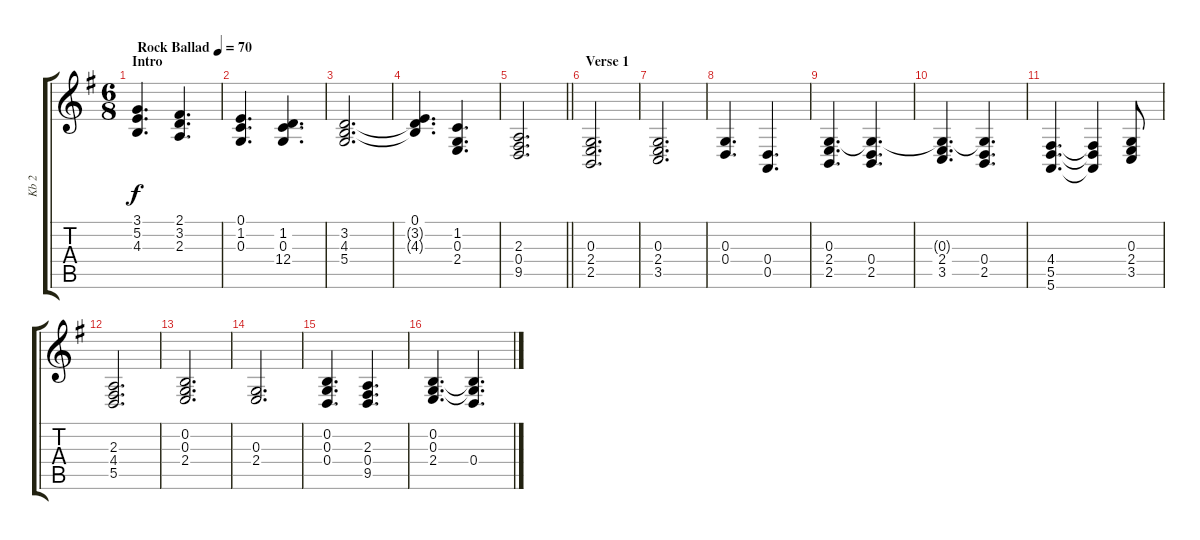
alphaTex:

\track ("Kb 2" "Kb 2") {instrument churchorgan}
\staff {score tabs}
\tuning (E4 B3 G3 D3 A2 E2) {hide}
\ts (6 8)
\section ("" "Intro")
\tempo (70 "Rock Ballad")
\clef g2
\ks g
(3.1 5.2 4.3).4{d dy f instrument churchorgan} (2.1 3.2 2.3).4{d} |
(0.1 1.2 0.3).4{d} (1.2 0.3 12.4).4{d} |
(3.2 4.3 5.4).2{d} |
(0.1 3.2{t} 4.3{t}).4{d} (1.2 0.3 2.4).4{d} |
\barLineRight lightlight
(2.3 0.4 9.5).2{d} |
\section ("" "Verse 1")
(0.3 2.4 2.5).2{d} |
(0.3 2.4 3.5).2{d} |
(0.3 0.4).4{d} (0.4 0.5).4{d} |
(0.3 2.4 2.5).4{d} (0.3{t} 0.4 2.5).4{d} |
(0.3{t} 2.4 3.5).4{d} (0.3{t} 0.4 2.5).4{d} |
(4.4 5.5 5.6).4{d} (4.4{t} 5.5{t} 5.6{t}).4 (0.3 2.4 3.5).8 |
(2.3 4.4 5.5).2{d} |
(0.2 0.3 2.4).2{d} |
(0.3 2.4).2{d} |
(0.2 0.3 0.4).4{d} (2.3 0.4 9.5).4{d} |
(0.2 0.3 2.4).4{d} (0.2{t} 0.3{t} 0.4).4{d}
